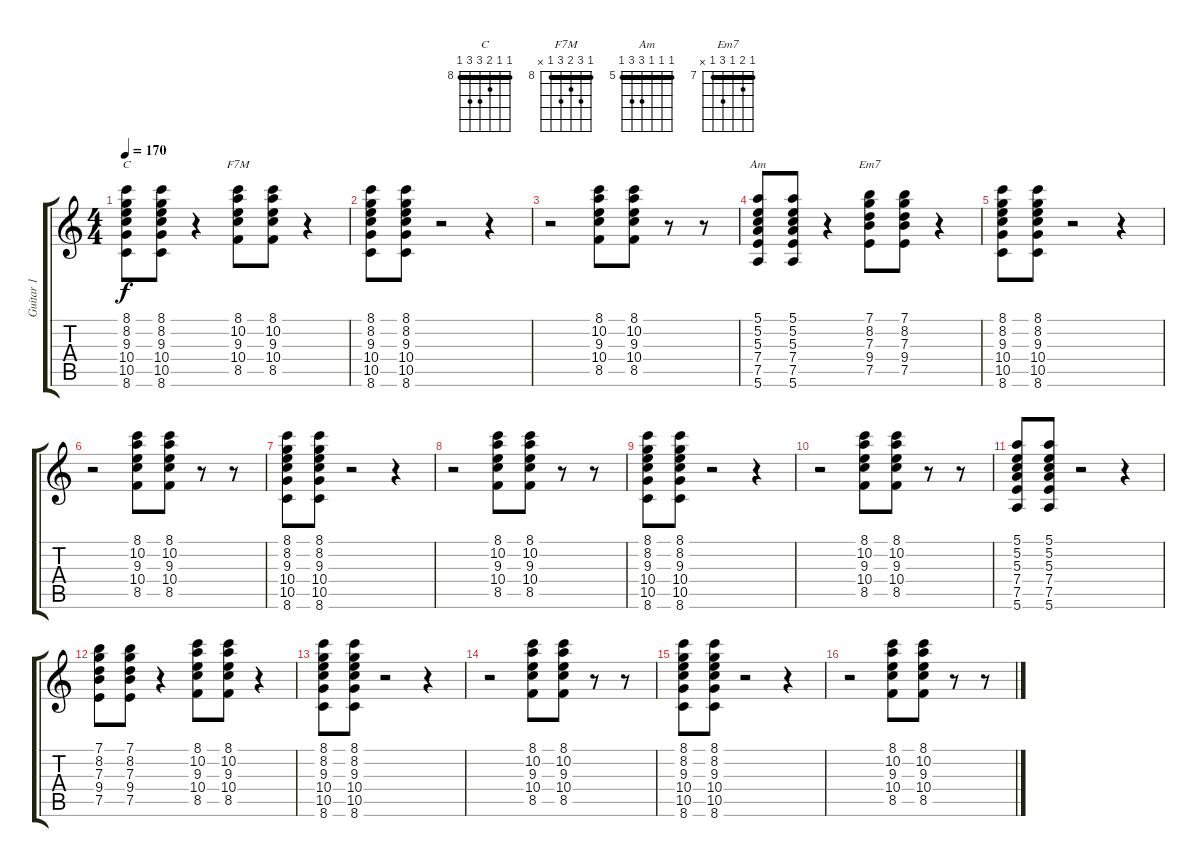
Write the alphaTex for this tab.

\track ("Guitar 1" "Guitar 1") {instrument overdrivenguitar}
\staff {score tabs}
\tuning (E4 B3 G3 D3 A2 E2) {hide}
\chord ("C" 8 8 9 10 10 8) {firstfret 8 barre 8}
\chord ("F7M" 8 10 9 10 8 x) {firstfret 8 barre 8}
\chord ("Am" 5 5 5 7 7 5) {firstfret 5 barre 5}
\chord ("Em7" 7 8 7 9 7 x) {firstfret 7 barre 7}
\ts (4 4)
\tempo 170
\clef g2
\ks c
(8.1 8.2 9.3 10.4 10.5 8.6).8{ch "C" dy f instrument overdrivenguitar} (8.1 8.2 9.3 10.4 10.5 8.6).8 r.4 (8.1 10.2 9.3 10.4 8.5).8{ch "F7M"} (8.1 10.2 9.3 10.4 8.5).8 r.4 |
(8.1 8.2 9.3 10.4 10.5 8.6).8 (8.1 8.2 9.3 10.4 10.5 8.6).8 r.2 r.4 |
r.2 (8.1 10.2 9.3 10.4 8.5).8 (8.1 10.2 9.3 10.4 8.5).8 r.8 r.8 |
(5.1 5.2 5.3 7.4 7.5 5.6).8{ch "Am"} (5.1 5.2 5.3 7.4 7.5 5.6).8 r.4 (7.1 8.2 7.3 9.4 7.5).8{ch "Em7"} (7.1 8.2 7.3 9.4 7.5).8 r.4 |
(8.1 8.2 9.3 10.4 10.5 8.6).8 (8.1 8.2 9.3 10.4 10.5 8.6).8 r.2 r.4 |
r.2 (8.1 10.2 9.3 10.4 8.5).8 (8.1 10.2 9.3 10.4 8.5).8 r.8 r.8 |
(8.1 8.2 9.3 10.4 10.5 8.6).8 (8.1 8.2 9.3 10.4 10.5 8.6).8 r.2 r.4 |
r.2 (8.1 10.2 9.3 10.4 8.5).8 (8.1 10.2 9.3 10.4 8.5).8 r.8 r.8 |
(8.1 8.2 9.3 10.4 10.5 8.6).8 (8.1 8.2 9.3 10.4 10.5 8.6).8 r.2 r.4 |
r.2 (8.1 10.2 9.3 10.4 8.5).8 (8.1 10.2 9.3 10.4 8.5).8 r.8 r.8 |
(5.1 5.2 5.3 7.4 7.5 5.6).8 (5.1 5.2 5.3 7.4 7.5 5.6).8 r.2 r.4 |
(7.1 8.2 7.3 9.4 7.5).8 (7.1 8.2 7.3 9.4 7.5).8 r.4 (8.1 10.2 9.3 10.4 8.5).8 (8.1 10.2 9.3 10.4 8.5).8 r.4 |
(8.1 8.2 9.3 10.4 10.5 8.6).8 (8.1 8.2 9.3 10.4 10.5 8.6).8 r.2 r.4 |
r.2 (8.1 10.2 9.3 10.4 8.5).8 (8.1 10.2 9.3 10.4 8.5).8 r.8 r.8 |
(8.1 8.2 9.3 10.4 10.5 8.6).8 (8.1 8.2 9.3 10.4 10.5 8.6).8 r.2 r.4 |
r.2 (8.1 10.2 9.3 10.4 8.5).8 (8.1 10.2 9.3 10.4 8.5).8 r.8 r.8
